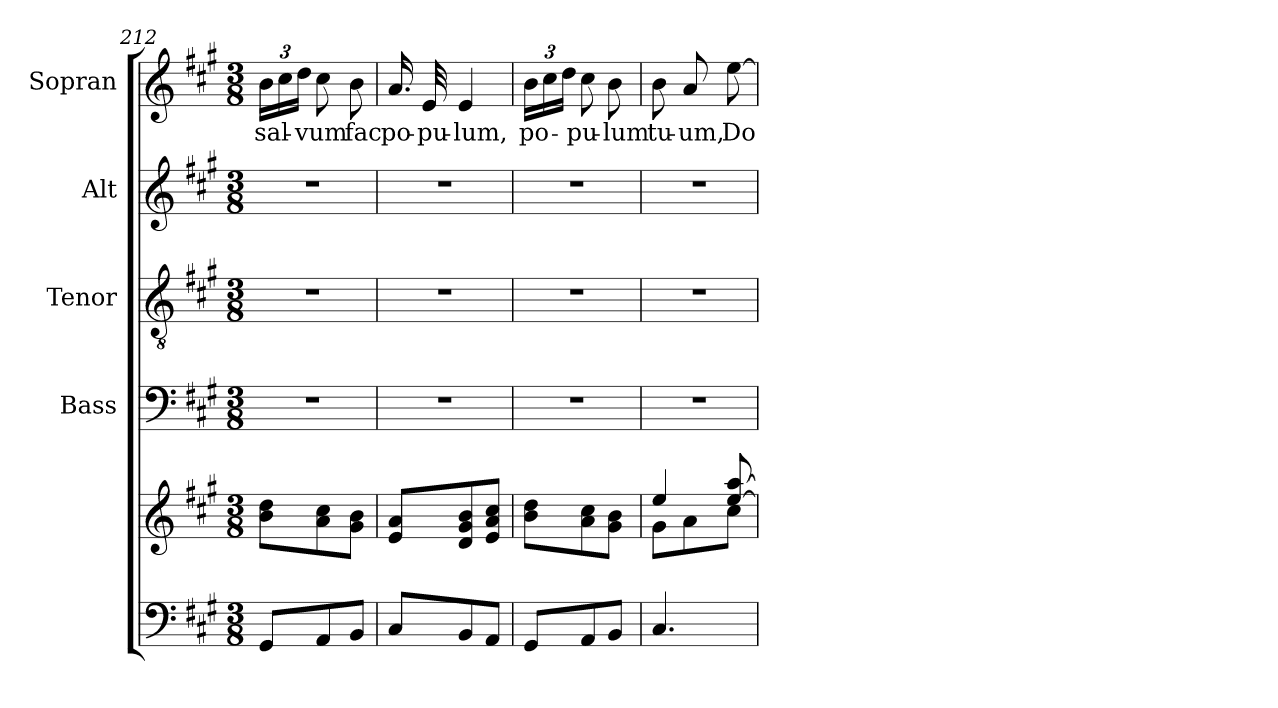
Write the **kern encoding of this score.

**kern	**kern	**kern	**kern	**kern	**kern	**text
*part5	*part5	*part4	*part3	*part2	*part1	*part1
*staff6	*staff5	*staff4	*staff3	*staff2	*staff1	*staff1
*	*	*I"Bass	*I"Tenor	*I"Alt	*I"Sopran	*
*	*	*I'B.	*I'T.	*I'A.	*I'S.	*
!!LO:LB:g=z
*clefF4	*clefG2	*clefF4	*clefGv2	*clefG2	*clefG2	*
*k[f#c#g#]	*k[f#c#g#]	*k[f#c#g#]	*k[f#c#g#]	*k[f#c#g#]	*k[f#c#g#]	*
*A:	*A:	*A:	*A:	*A:	*A:	*
*M3/8	*M3/8	*M3/8	*M3/8	*M3/8	*M3/8	*
*	*	*	*	*	*Xbrackettup	*
=212	=212	=212	=212	=212	=212	=212
!	!	!	!	!	!	!LO:LY:b
8GG#/L	8b\ 8dd\L	4.r	4.r	4.r	24b\LL	sal-
.	.	.	.	.	24cc#\	.
.	.	.	.	.	24dd\JJ	.
!	!	!	!	!	!	!LO:LY:b
8AA/	8a\ 8cc#\	.	.	.	8cc#\	-vum
!	!	!	!	!	!	!LO:LY:b
8BB/J	8g#\ 8b\J	.	.	.	8b\	fac
!!LO:PB:g=z
=213	=213	=213	=213	=213	=213	=213
!	!	!	!	!	!	!LO:LY:b
8C#/L	8e/ 8a/L	4.r	4.r	4.r	16.a/	po-
!	!	!	!	!	!	!LO:LY:b
.	.	.	.	.	32e/	-pu-
!	!	!	!	!	!	!LO:LY:b
8BB/	8d/ 8g#/ 8b/	.	.	.	4e/	-lum,
8AA/J	8e/ 8a/ 8cc#/J	.	.	.	.	.
=214	=214	=214	=214	=214	=214	=214
!	!	!	!	!	!	!LO:LY:b
8GG#/L	8b\ 8dd\L	4.r	4.r	4.r	24b\LL	po-
.	.	.	.	.	24cc#\	.
.	.	.	.	.	24dd\JJ	.
!	!	!	!	!	!	!LO:LY:b
8AA/	8a\ 8cc#\	.	.	.	8cc#\	-pu-
!	!	!	!	!	!	!LO:LY:b
8BB/J	8g#\ 8b\J	.	.	.	8b\	-lum
=215	=215	=215	=215	=215	=215	=215
*	*^	*	*	*	*	*
!	!	!	!	!	!	!	!LO:LY:b
4.C#/	4ee/	8g#\L	4.r	4.r	4.r	8b\	tu-
!	!	!	!	!	!	!	!LO:LY:b
.	.	8a\	.	.	.	8a/	-um,
!	!	!	!	!	!	!	!LO:LY:b
.	[>8ee/ [>8aa/	8cc#\J	.	.	.	[8ee\	Do-
*	*v	*v	*	*	*	*	*
=	=	=	=	=	=	=
*-	*-	*-	*-	*-	*-	*-
